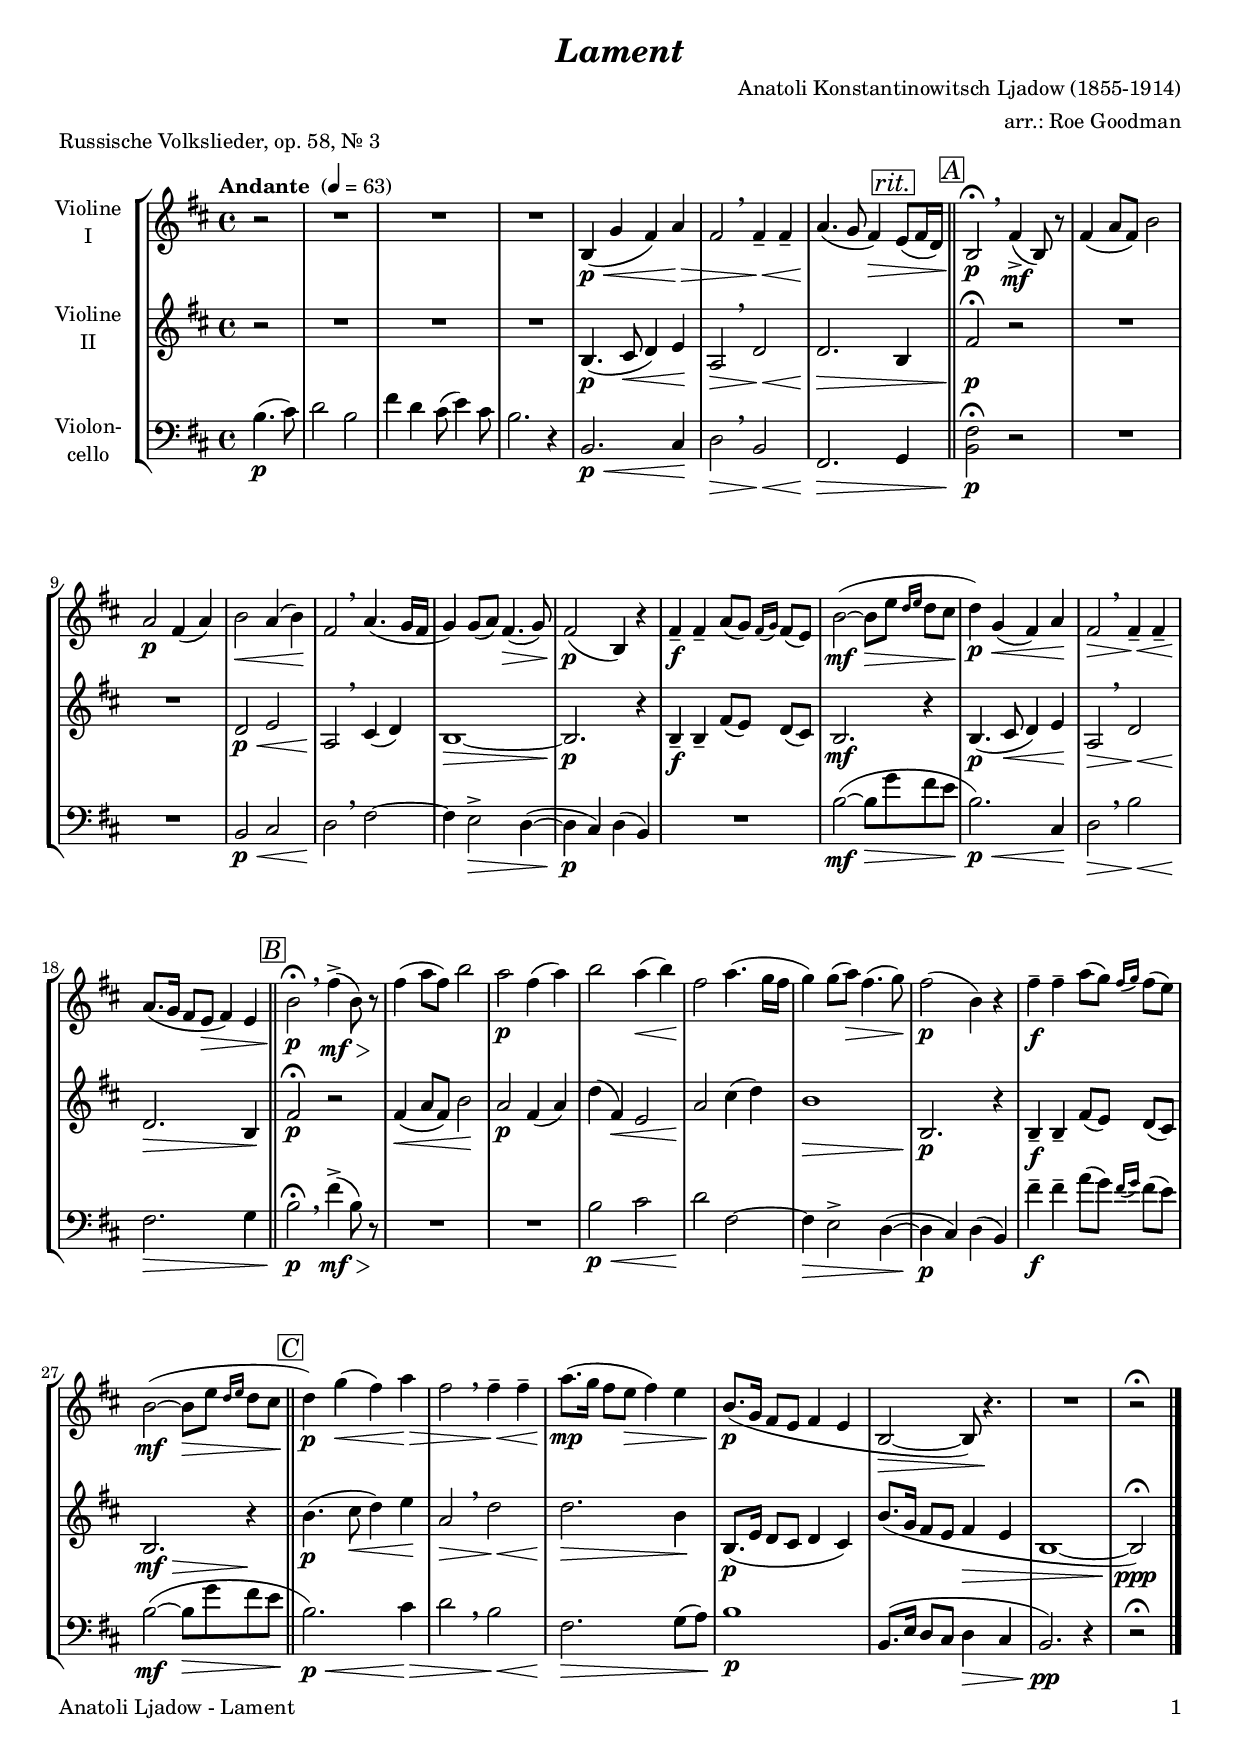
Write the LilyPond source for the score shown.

\version "2.24.4"
\include "deutsch.ly"
  
#(set-global-staff-size 18)

\header {
  title     = \markup \bold \italic "Lament"
  composer  = "Anatoli Konstantinowitsch Ljadow (1855-1914)"
  arranger  = "arr.: Roe Goodman"
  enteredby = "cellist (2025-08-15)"
  piece     = "Russische Volkslieder, op. 58, Nr. 3"
}

voiceconsts = {
  \key h \minor
  \time 4/4
  \clef "treble"
%  \numericTimeSignature
  \compressEmptyMeasures
% Set default beaming for all staves
  \set Timing.beamExceptions = #'()
  \set Timing.baseMoment     = #(ly:make-moment 1 4)
  \set Timing.beatStructure  = #'(1 1 1 1)
  \tempo "Andante " 4=63
}

mivl = "violin"
miva = "viola"
mipz = "pizzicato strings"
mivc = "cello"

boxa = { \bar "||" \mark \markup \box \italic "A" }
boxb = { \bar "||" \mark \markup \box \italic "B" }
boxc = { \bar "||" \mark \markup \box \italic "C" }

rit = \mark \markup \box \italic "rit."

va = \relative c' {
  \voiceconsts

  \partial 2 r2
  R1*3
  h4(\p\< g' fis) a\!\>
  fis2 \breathe fis4--\!\< fis--
  a4.(\! g8 fis4)\> \rit e8( fis16 d) \boxa
  h2\fermata\!\p \breathe fis'4(->\mf h,8) r\!
  fis'4( a8 fis) h2

  a\p fis4( a)
  h2\< a4( h)\!
  fis2 \breathe a4.( g16 fis
  g4) g8( a) fis4.(\> g8)
  fis2(\!\p h,4) r
  fis'--\f fis-- a8( g) \grace { fis16[( g)] } fis8( e)
  h'2(~\mf h8\> e \grace { d16[ e] } d8 cis\!
  d4)\!\p g,(\< fis) a\!

  fis2\> \breathe fis4--\!\< fis--
  a8.(\! g16 fis8 e\> fis4) e \boxb
  h'2\!\fermata\p \breathe fis'4(->\mf\> h,8) r\!
  fis'4( a8 fis) h2
  a\p fis4( a)
  h2 a4(\< h)
  fis2\! a4.( g16 fis
  g4) g8( a)\> fis4.( g8)
  fis2(\!\p h,4) r

  fis'--\f fis-- a8( g) \grace { fis16[( g)] } fis8( e)
  h2(~\mf h8\> e \grace { d16[ e] } d8 cis\! \boxc
  d4)\p g(\< fis) a\!\>
  fis2 \breathe fis4--\!\< fis--
  a8.(\!\mp g16 fis8 e\> fis4) e
  h8.(\!\p g16 fis8 e fis4 e
  h2~\> h8) r4.\!
  R1
  \partial 2 r2\fermata \bar "|."
}

vb = \relative c' {
  \voiceconsts

  \partial 2 r2
  R1*3
  h4.(\p cis8\< d4) e\!
  a,2\> \breathe d\!\<
  d2.\!\> \rit h4 \boxa
  fis'2\fermata\!\p r
  R1*2

  d2\p\< e
  a,\! \breathe cis4( d)
  h1~\>
  h2.\!\p r4
  h--\f h-- fis'8( e) d( cis)
  h2.\mf\! r4\!
  h4.(\p cis8\< d4) e\!

  a,2\> \breathe d\!\<
  d2.\!\> h4\! \boxb
  fis'2\fermata\p r
  fis4(\< a8 fis) h2\!
  a\p fis4( a)
  d( fis,)\< e2
  a\! cis4( d)
  h1\>
  h,2.\!\p r4

  h--\f h-- fis'8( e) d( cis)
  h2.\mf\> r4\! \boxc
  h'4.(\p cis8\< d4) e\!
  a,2\> \breathe d\!\<
  d2.\!\> h4\!
  h,8.(\p e16 d8 cis d4 cis)
  h'8.( g16 fis8 e fis4\> e
  h1~
  \partial 2 h2)\fermata\!\ppp \bar "|."
}

vc = \relative c' {
  \voiceconsts
  \clef "bass"

  \partial 2 h4.(\p cis8)
  d2 h
  fis'4 d cis8( e4) cis8
  h2. r4
  h,2.\p\< cis4\!
  d2\> \breathe h\!\<
  fis2.\!\> \rit g4 \boxa
  <h fis'>2\!\fermata\p r
  R1*2

  h2\p\< cis
  d\! \breathe fis~
  fis4 e2->\> d4(~
  d\!\p cis) d( h)
  R1
  h'2(~\mf h8[\> g' fis e]\!
  h2.)\p\< cis,4\!

  d2\> \breathe h'\!\<
  fis2.\!\> g4 \boxb
  h2\fermata\!\p \breathe fis'4(->\mf\> h,8) r\!
  R1*2
  h2\p\< cis
  d\! fis,~
  fis4\> e2-> d4(~
  d\!\p cis) d( h)

  fis''--\f fis-- a8( g) \grace { fis16[( g)] } fis8( e)
  h2(~\mf h8[\> g' fis e]\!
  h2.)\p\< cis4\!\>
  d2 \breathe h\!\<
  fis2.\!\> g8( a)\!
  h1\p
  h,8.( e16 d8 cis d4\> cis
  h2.)\!\pp r4
  \partial 2 r2\fermata \bar "|."
}


music = \new StaffGroup <<
      \new Staff {
	\set Staff.midiInstrument = \mivl
	\set Staff.instrumentName = \markup \center-column { "Violine" "I" }
	\transpose h h { \va }
      }

      \new Staff {
	\set Staff.midiInstrument = \mivl
	\set Staff.instrumentName = \markup \center-column { "Violine" "II" }
	\transpose h h { \vb }
      }

      \new Staff {
	\set Staff.midiInstrument = \mivc
	\set Staff.instrumentName = \markup \center-column { "Violon-" "cello" }
	\transpose h h { \vc }
      }
>>

\book {
  \paper {
    print-page-number = ##t
    print-first-page-number = ##t
    ragged-last-bottom = ##f
    oddHeaderMarkup = \markup \null
    evenHeaderMarkup = \markup \null
    oddFooterMarkup = \markup {
      \fill-line {
        \if \should-print-page-number
        "Anatoli Ljadow - Lament" \fromproperty #'page:page-number-string
      }
    }
    evenFooterMarkup = \oddFooterMarkup
  } \score {
    \music
    \layout {}
  }

  \score {
    \unfoldRepeats \music

    \midi {
      \context {
        \Score
      }
    }
  }
}
